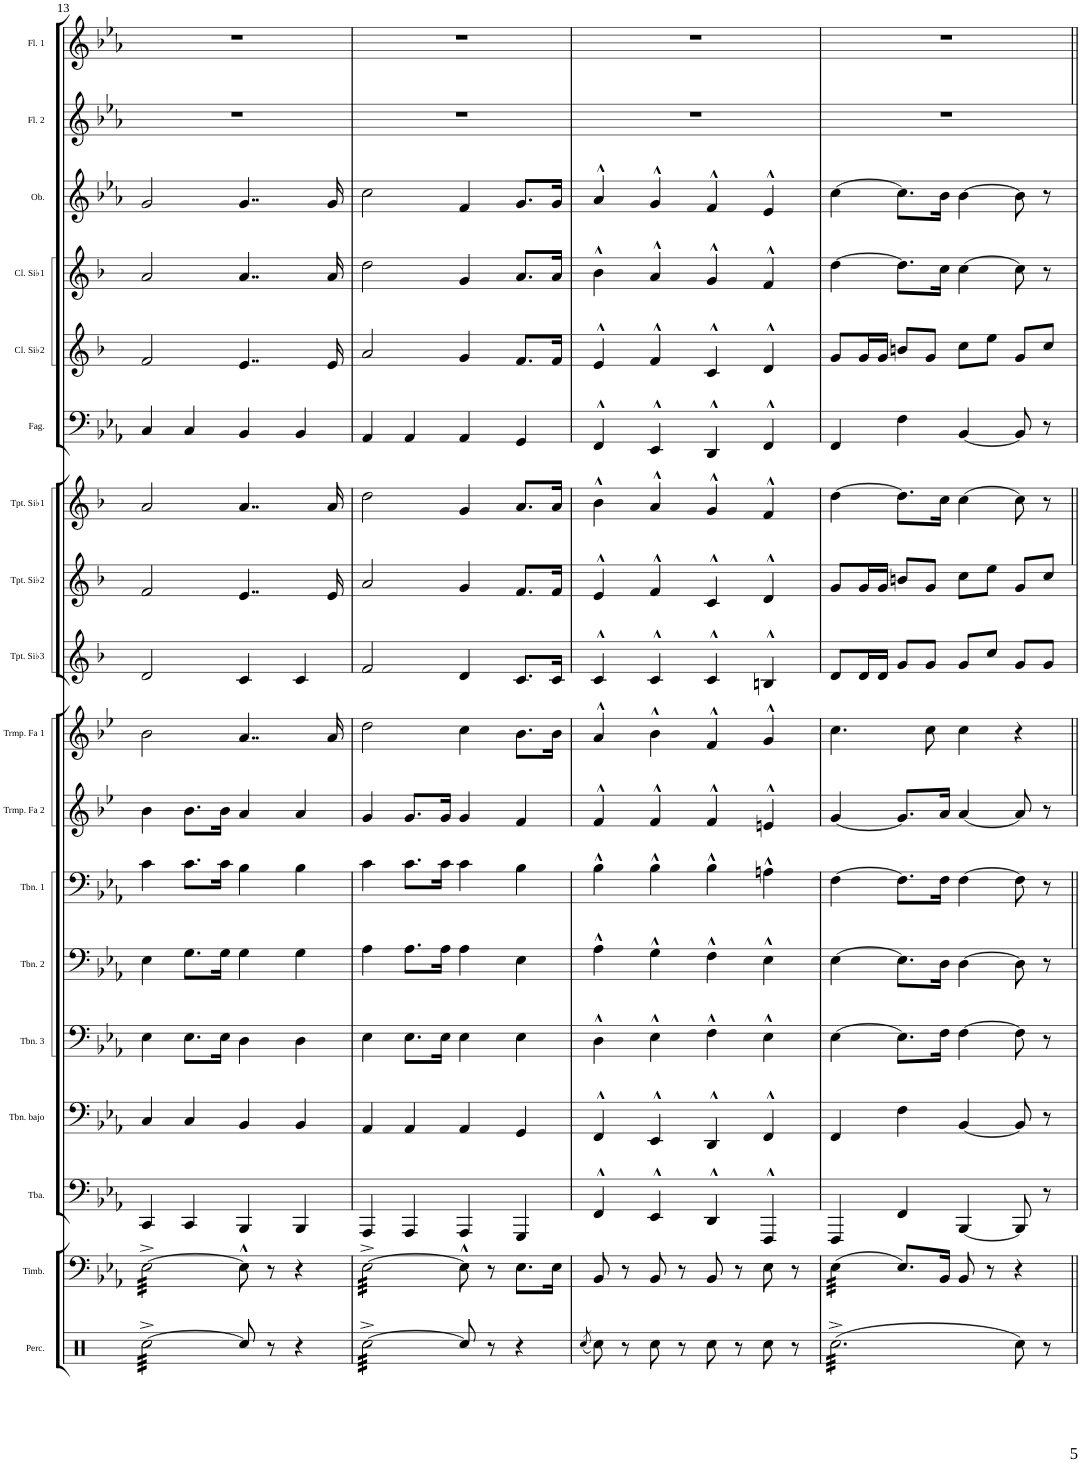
**kern	**kern	**kern	**kern	**kern	**kern	**kern	**kern	**kern	**kern	**kern	**kern	**kern	**kern	**kern	**kern	**kern	**kern
*part18	*part17	*part16	*part15	*part14	*part13	*part12	*part11	*part10	*part9	*part8	*part7	*part6	*part5	*part4	*part3	*part2	*part1
*staff18	*staff17	*staff16	*staff15	*staff14	*staff13	*staff12	*staff11	*staff10	*staff9	*staff8	*staff7	*staff6	*staff5	*staff4	*staff3	*staff2	*staff1
*I"Set de percusión	*I"Timbal de concierto	*I"Tuba	*I"Trombón bajo	*I"Trombón 3	*I"Trombón 2	*I"Trombón 1	*I"Trompa en Fa 2	*I"Trompa en Fa 1	*I"Trompeta en Sib3	*I"Trompeta en Sib2	*I"Trompeta en Sib1	*I"Fagot	*I"Clarinete en Sib2	*I"Clarinete en Sib1	*I"Oboe	*I"Flauta 2	*I"Flauta 1
*I'Perc.	*I'Timb.	*I'Tba.	*I'Tbn. bajo	*I'Tbn. 3	*I'Tbn. 2	*I'Tbn. 1	*I'Trmp. Fa 2	*I'Trmp. Fa 1	*I'Tpt. Sib3	*I'Tpt. Sib2	*I'Tpt. Sib1	*I'Fag.	*I'Cl. Sib2	*I'Cl. Sib1	*I'Ob.	*I'Fl. 2	*I'Fl. 1
!!LO:PB:g=z
*clefX	*clefF4	*clefF4	*clefF4	*clefF4	*clefF4	*clefF4	*clefG2	*clefG2	*clefG2	*clefG2	*clefG2	*clefF4	*clefG2	*clefG2	*clefG2	*clefG2	*clefG2
*	*	*	*	*	*	*	*Trd4c7	*Trd4c7	*Trd1c2	*Trd1c2	*Trd1c2	*	*Trd1c2	*Trd1c2	*	*	*
*k[]	*k[b-e-a-]	*k[b-e-a-]	*k[b-e-a-]	*k[b-e-a-]	*k[b-e-a-]	*k[b-e-a-]	*k[b-e-]	*k[b-e-]	*k[b-]	*k[b-]	*k[b-]	*k[b-e-a-]	*k[b-]	*k[b-]	*k[b-e-a-]	*k[b-e-a-]	*k[b-e-a-]
*M4/4	*M4/4	*M4/4	*M4/4	*M4/4	*M4/4	*M4/4	*M4/4	*M4/4	*M4/4	*M4/4	*M4/4	*M4/4	*M4/4	*M4/4	*M4/4	*M4/4	*M4/4
*met(c)	*met(c)	*met(c)	*met(c)	*met(c)	*met(c)	*met(c)	*met(c)	*met(c)	*met(c)	*met(c)	*met(c)	*met(c)	*met(c)	*met(c)	*met(c)	*met(c)	*met(c)
=13	=13	=13	=13	=13	=13	=13	=13	=13	=13	=13	=13	=13	=13	=13	=13	=13	=13
*tremolo	*	*	*	*	*	*	*	*	*	*	*	*	*	*	*	*	*
*	*tremolo	*	*	*	*	*	*	*	*	*	*	*	*	*	*	*	*
[32Rcc^\LLL	[32E-^>\LLL	4CC/	4C/	4E-\	4E-\	4c\	4b-\	2b-\	2d/	2f/	2a/	4C/	2f/	2a/	2g/	1r	1r
32Rcc^\	32E-^>\	.	.	.	.	.	.	.	.	.	.	.	.	.	.	.	.
32Rcc^\	32E-^>\	.	.	.	.	.	.	.	.	.	.	.	.	.	.	.	.
32Rcc^\	32E-^>\	.	.	.	.	.	.	.	.	.	.	.	.	.	.	.	.
32Rcc^\	32E-^>\	.	.	.	.	.	.	.	.	.	.	.	.	.	.	.	.
32Rcc^\	32E-^>\	.	.	.	.	.	.	.	.	.	.	.	.	.	.	.	.
32Rcc^\	32E-^>\	.	.	.	.	.	.	.	.	.	.	.	.	.	.	.	.
32Rcc^\	32E-^>\	.	.	.	.	.	.	.	.	.	.	.	.	.	.	.	.
32Rcc^\	32E-^>\	4CC/	4C/	8.E-\L	8.G\L	8.c\L	8.b-\L	.	.	.	.	4C/	.	.	.	.	.
32Rcc^\	32E-^>\	.	.	.	.	.	.	.	.	.	.	.	.	.	.	.	.
32Rcc^\	32E-^>\	.	.	.	.	.	.	.	.	.	.	.	.	.	.	.	.
32Rcc^\	32E-^>\	.	.	.	.	.	.	.	.	.	.	.	.	.	.	.	.
32Rcc^\	32E-^>\	.	.	.	.	.	.	.	.	.	.	.	.	.	.	.	.
32Rcc^\	32E-^>\	.	.	.	.	.	.	.	.	.	.	.	.	.	.	.	.
32Rcc^\	32E-^>\	.	.	16E-\Jk	16G\Jk	16c\Jk	16b-\Jk	.	.	.	.	.	.	.	.	.	.
32Rcc^\JJJ	32E-^>\JJJ	.	.	.	.	.	.	.	.	.	.	.	.	.	.	.	.
*	*Xtremolo	*	*	*	*	*	*	*	*	*	*	*	*	*	*	*	*
*Xtremolo	*	*	*	*	*	*	*	*	*	*	*	*	*	*	*	*	*
8Rcc/]	8E-^^\]	4BBB-/	4BB-/	4D\	4G\	4B-\	4a/	4..a/	4c/	4..e/	4..a/	4BB-/	4..e/	4..a/	4..g/	.	.
8r	8r	.	.	.	.	.	.	.	.	.	.	.	.	.	.	.	.
4r	4r	4BBB-/	4BB-/	4D\	4G\	4B-\	4a/	.	4c/	.	.	4BB-/	.	.	.	.	.
.	.	.	.	.	.	.	.	16a/	.	16e/	16a/	.	16e/	16a/	16g/	.	.
=14	=14	=14	=14	=14	=14	=14	=14	=14	=14	=14	=14	=14	=14	=14	=14	=14	=14
*tremolo	*	*	*	*	*	*	*	*	*	*	*	*	*	*	*	*	*
*	*tremolo	*	*	*	*	*	*	*	*	*	*	*	*	*	*	*	*
[32Rcc^\LLL	[32E-^>\LLL	4AAA-/	4AA-/	4E-\	4A-\	4c\	4g/	2dd\	2f/	2a/	2dd\	4AA-/	2a/	2dd\	2cc\	1r	1r
32Rcc^\	32E-^>\	.	.	.	.	.	.	.	.	.	.	.	.	.	.	.	.
32Rcc^\	32E-^>\	.	.	.	.	.	.	.	.	.	.	.	.	.	.	.	.
32Rcc^\	32E-^>\	.	.	.	.	.	.	.	.	.	.	.	.	.	.	.	.
32Rcc^\	32E-^>\	.	.	.	.	.	.	.	.	.	.	.	.	.	.	.	.
32Rcc^\	32E-^>\	.	.	.	.	.	.	.	.	.	.	.	.	.	.	.	.
32Rcc^\	32E-^>\	.	.	.	.	.	.	.	.	.	.	.	.	.	.	.	.
32Rcc^\	32E-^>\	.	.	.	.	.	.	.	.	.	.	.	.	.	.	.	.
32Rcc^\	32E-^>\	4AAA-/	4AA-/	8.E-\L	8.A-\L	8.c\L	8.g/L	.	.	.	.	4AA-/	.	.	.	.	.
32Rcc^\	32E-^>\	.	.	.	.	.	.	.	.	.	.	.	.	.	.	.	.
32Rcc^\	32E-^>\	.	.	.	.	.	.	.	.	.	.	.	.	.	.	.	.
32Rcc^\	32E-^>\	.	.	.	.	.	.	.	.	.	.	.	.	.	.	.	.
32Rcc^\	32E-^>\	.	.	.	.	.	.	.	.	.	.	.	.	.	.	.	.
32Rcc^\	32E-^>\	.	.	.	.	.	.	.	.	.	.	.	.	.	.	.	.
32Rcc^\	32E-^>\	.	.	16E-\Jk	16A-\Jk	16c\Jk	16g/Jk	.	.	.	.	.	.	.	.	.	.
32Rcc^\JJJ	32E-^>\JJJ	.	.	.	.	.	.	.	.	.	.	.	.	.	.	.	.
*	*Xtremolo	*	*	*	*	*	*	*	*	*	*	*	*	*	*	*	*
*Xtremolo	*	*	*	*	*	*	*	*	*	*	*	*	*	*	*	*	*
8Rcc/]	8E-^^\]	4AAA-/	4AA-/	4E-\	4A-\	4c\	4g/	4cc\	4d/	4g/	4g/	4AA-/	4g/	4g/	4f/	.	.
8r	8r	.	.	.	.	.	.	.	.	.	.	.	.	.	.	.	.
4r	8.E-\L	4GGG/	4GG/	4E-\	4E-\	4B-\	4f/	8.b-\L	8.c/L	8.f/L	8.a/L	4GG/	8.f/L	8.a/L	8.g/L	.	.
.	16E-\Jk	.	.	.	.	.	.	16b-\Jk	16c/Jk	16f/Jk	16a/Jk	.	16f/Jk	16a/Jk	16g/Jk	.	.
=15	=15	=15	=15	=15	=15	=15	=15	=15	=15	=15	=15	=15	=15	=15	=15	=15	=15
(8qRcc/	.	.	.	.	.	.	.	.	.	.	.	.	.	.	.	.	.
8Rcc\)	8BB-/	4FF^^/	4FF^^/	4D^^\	4A-^^\	4B-^^\	4f^^/	4a^^/	4c^^/	4e^^/	4b-^^\	4FF^^/	4e^^/	4b-^^\	4a-^^/	1r	1r
8r	8r	.	.	.	.	.	.	.	.	.	.	.	.	.	.	.	.
8Rcc\	8BB-/	4EE-^^/	4EE-^^/	4E-^^\	4G^^\	4B-^^\	4f^^/	4b-^^\	4c^^/	4f^^/	4a^^/	4EE-^^/	4f^^/	4a^^/	4g^^/	.	.
8r	8r	.	.	.	.	.	.	.	.	.	.	.	.	.	.	.	.
8Rcc\	8BB-/	4DD^^/	4DD^^/	4F^^\	4F^^\	4B-^^\	4f^^/	4f^^/	4c^^/	4c^^/	4g^^/	4DD^^/	4c^^/	4g^^/	4f^^/	.	.
8r	8r	.	.	.	.	.	.	.	.	.	.	.	.	.	.	.	.
8Rcc\	8E-\	4FFF^^/	4FF^^/	4E-^^\	4E-^^\	4An^^\	4en^^/	4g^^/	4Bn^^/	4d^^/	4f^^/	4FF^^/	4d^^/	4f^^/	4e-^^/	.	.
8r	8r	.	.	.	.	.	.	.	.	.	.	.	.	.	.	.	.
=16	=16	=16	=16	=16	=16	=16	=16	=16	=16	=16	=16	=16	=16	=16	=16	=16	=16
*tremolo	*	*	*	*	*	*	*	*	*	*	*	*	*	*	*	*	*
*	*tremolo	*	*	*	*	*	*	*	*	*	*	*	*	*	*	*	*
(32Rcc^\LLL	(32E-\LLL	4FFF/	4FF/	[4E-\	[4E-\	[4F\	[4g/	4.cc\	8d/L	8g/L	[4dd\	4FF/	8g/L	[4dd\	[4cc\	1r	1r
(32Rcc^\	(32E-\	.	.	.	.	.	.	.	.	.	.	.	.	.	.	.	.
(32Rcc^\	(32E-\	.	.	.	.	.	.	.	.	.	.	.	.	.	.	.	.
(32Rcc^\	(32E-\	.	.	.	.	.	.	.	.	.	.	.	.	.	.	.	.
(32Rcc^\	(32E-\	.	.	.	.	.	.	.	16d/L	16g/L	.	.	16g/L	.	.	.	.
(32Rcc^\	(32E-\	.	.	.	.	.	.	.	.	.	.	.	.	.	.	.	.
(32Rcc^\	(32E-\	.	.	.	.	.	.	.	16d/JJ	16g/JJ	.	.	16g/JJ	.	.	.	.
(32Rcc^\	(32E-\JJJ	.	.	.	.	.	.	.	.	.	.	.	.	.	.	.	.
*	*Xtremolo	*	*	*	*	*	*	*	*	*	*	*	*	*	*	*	*
(32Rcc^\	8.E-/L)	4FF/	4F\	8.E-\L]	8.E-\L]	8.F\L]	8.g/L]	.	8g/L	8bn/L	8.dd\L]	4F\	8bn/L	8.dd\L]	8.cc\L]	.	.
(32Rcc^\	.	.	.	.	.	.	.	.	.	.	.	.	.	.	.	.	.
(32Rcc^\	.	.	.	.	.	.	.	.	.	.	.	.	.	.	.	.	.
(32Rcc^\	.	.	.	.	.	.	.	.	.	.	.	.	.	.	.	.	.
(32Rcc^\	.	.	.	.	.	.	.	8cc\	8g/J	8g/J	.	.	8g/J	.	.	.	.
(32Rcc^\	.	.	.	.	.	.	.	.	.	.	.	.	.	.	.	.	.
(32Rcc^\	16BB-/Jk	.	.	16F\Jk	16D\Jk	16F\Jk	16a/Jk	.	.	.	16cc\Jk	.	.	16cc\Jk	16b-\Jk	.	.
(32Rcc^\	.	.	.	.	.	.	.	.	.	.	.	.	.	.	.	.	.
(32Rcc^\	8BB-/	[4BBB-/	[4BB-/	[4F\	[4D\	[4F\	[4a/	4cc\	8g/L	8cc\L	[4cc\	[4BB-/	8cc\L	[4cc\	[4b-\	.	.
(32Rcc^\	.	.	.	.	.	.	.	.	.	.	.	.	.	.	.	.	.
(32Rcc^\	.	.	.	.	.	.	.	.	.	.	.	.	.	.	.	.	.
(32Rcc^\	.	.	.	.	.	.	.	.	.	.	.	.	.	.	.	.	.
(32Rcc^\	8r	.	.	.	.	.	.	.	8cc/J	8ee\J	.	.	8ee\J	.	.	.	.
(32Rcc^\	.	.	.	.	.	.	.	.	.	.	.	.	.	.	.	.	.
(32Rcc^\	.	.	.	.	.	.	.	.	.	.	.	.	.	.	.	.	.
(32Rcc^\JJJ	.	.	.	.	.	.	.	.	.	.	.	.	.	.	.	.	.
*Xtremolo	*	*	*	*	*	*	*	*	*	*	*	*	*	*	*	*	*
8Rcc\)	4r	8BBB-/]	8BB-/]	8F\]	8D\]	8F\]	8a/]	4r	8g/L	8g/L	8cc\]	8BB-/]	8g/L	8cc\]	8b-\]	.	.
8r	.	8r	8r	8r	8r	8r	8r	.	8g/J	8cc/J	8r	8r	8cc/J	8r	8r	.	.
=||	=||	=||	=||	=||	=||	=||	=||	=||	=||	=||	=||	=||	=||	=||	=||	=||	=||
*-	*-	*-	*-	*-	*-	*-	*-	*-	*-	*-	*-	*-	*-	*-	*-	*-	*-
